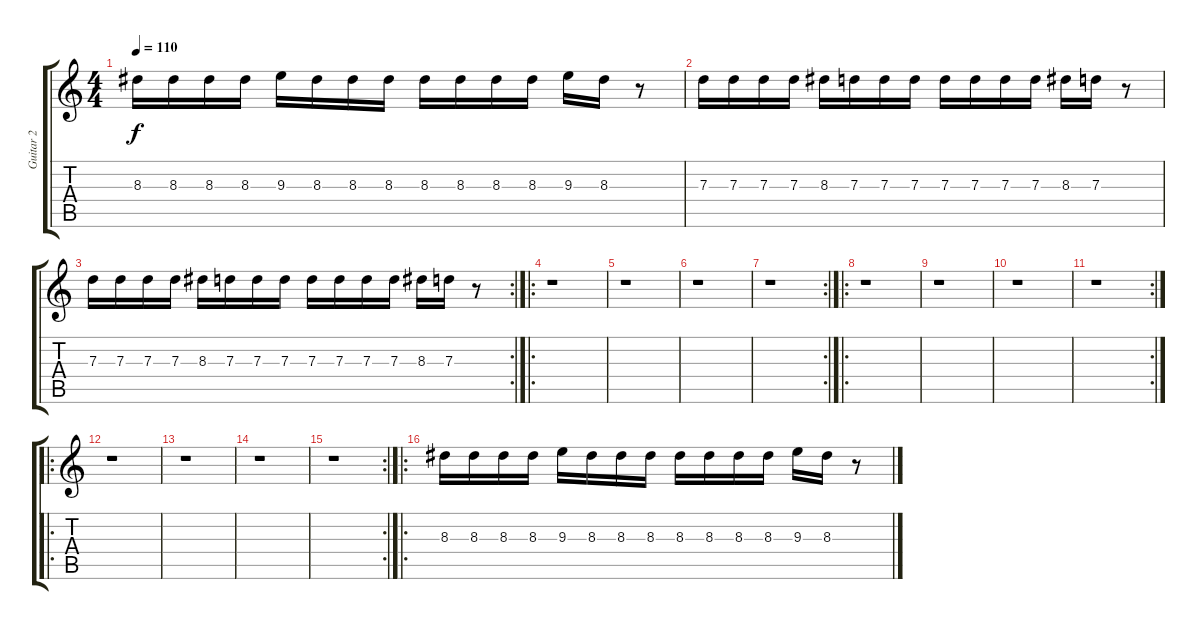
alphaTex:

\track ("Guitar 2" "Guitar 2") {instrument distortionguitar}
\staff {score tabs}
\tuning (E4 B3 G3 D3 A2 D2) {hide}
\ts (4 4)
\tempo 110
\clef g2
\ks c
8.3.16{dy f} 8.3.16 8.3.16 8.3.16 9.3.16 8.3.16 8.3.16 8.3.16 8.3.16 8.3.16 8.3.16 8.3.16 9.3.16 8.3.16 r.8 |
7.3.16 7.3.16 7.3.16 7.3.16 8.3.16 7.3.16 7.3.16 7.3.16 7.3.16 7.3.16 7.3.16 7.3.16 8.3.16 7.3.16 r.8 |
\rc 2
7.3.16 7.3.16 7.3.16 7.3.16 8.3.16 7.3.16 7.3.16 7.3.16 7.3.16 7.3.16 7.3.16 7.3.16 8.3.16 7.3.16 r.8 |
\ro
r.1 |
r.1 |
r.1 |
\rc 2
r.1 |
\ro
r.1 |
r.1 |
r.1 |
\rc 2
r.1 |
\ro
r.1 |
r.1 |
r.1 |
\rc 2
r.1 |
\ro
8.3.16 8.3.16 8.3.16 8.3.16 9.3.16 8.3.16 8.3.16 8.3.16 8.3.16 8.3.16 8.3.16 8.3.16 9.3.16 8.3.16 r.8
